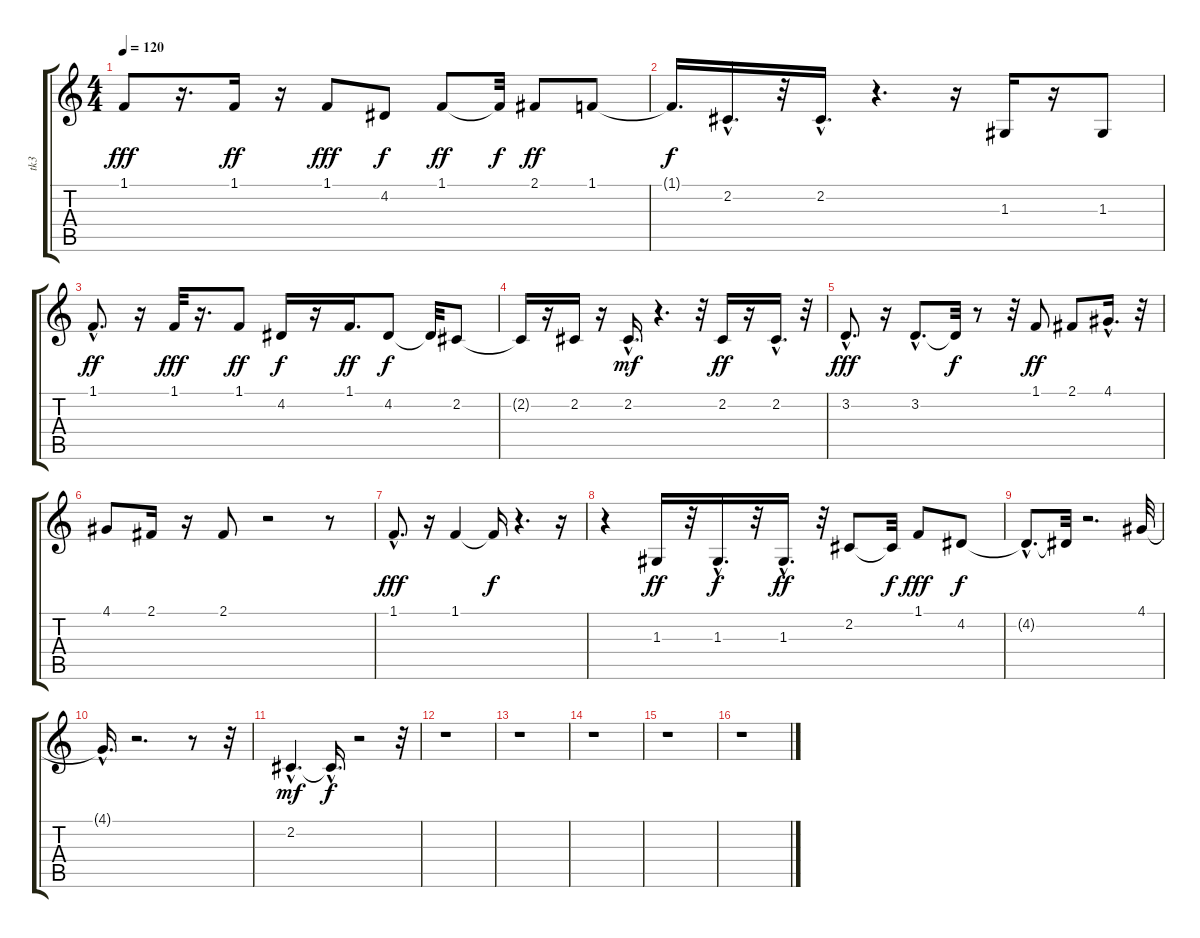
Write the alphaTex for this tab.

\track ("tk3" "tk3") {instrument flute}
\staff {score tabs}
\tuning (E4 B3 G3 D3 A2 E2) {hide}
\ts (4 4)
\tempo 120
\clef g2
\ks c
1.1.8{dy fff} r.16{d} 1.1.16{dy ff} r.16 1.1.8{dy fff} 4.2.8{dy f} 1.1.8{dy ff} 1.1{t}.32{dy f} 2.1.8{dy ff} 1.1.8 |
1.1{t}.16{d dy f} 2.2{hac}.16{d} r.32 2.2{hac}.16{d} r.4{d} r.16 1.3.16 r.16 1.3.8 |
1.1{hac}.8{d dy ff} r.16 1.1.32{dy fff} r.16{d} 1.1.8{dy ff} 4.2.16{dy f} r.16 1.1.16{d dy ff} 4.2.8{dy f} 4.2{t}.32 2.2.8 |
2.2{t}.16 r.16 2.2.16 r.16 2.2{hac}.16{d dy mf} r.4{d} r.32 2.2.16{dy ff} r.16 2.2{hac}.16{d} r.32 |
3.2{hac}.8{d dy fff} r.16 3.2{hac}.8{d} 3.2{t}.32{dy f} r.8 r.32 1.1.8{dy ff} 2.1.8 4.1{hac}.16{d} r.32 |
4.1.8 2.1.16 r.16 2.1.8 r.2 r.8 |
1.1{hac}.8{d dy fff} r.16 1.1.4 1.1{t}.16{dy f} r.4{d} r.16 |
r.4 1.3.16{dy ff} r.32 1.3{hac}.16{d dy f} r.32 1.3{hac}.16{d dy ff} r.32 2.2.8 2.2{t}.32{dy f} 1.1.8{dy fff} 4.2.8{dy f} |
4.2{hac t}.8{d} 4.2{t}.32 r.2{d} 4.1.32 |
4.1{hac t}.16{d} r.2{d} r.8 r.32 |
2.2{hac}.4{d dy mf} 2.2{hac t}.16{d dy f} r.2 r.32 |
r.1 |
r.1 |
r.1 |
r.1 |
r.1
